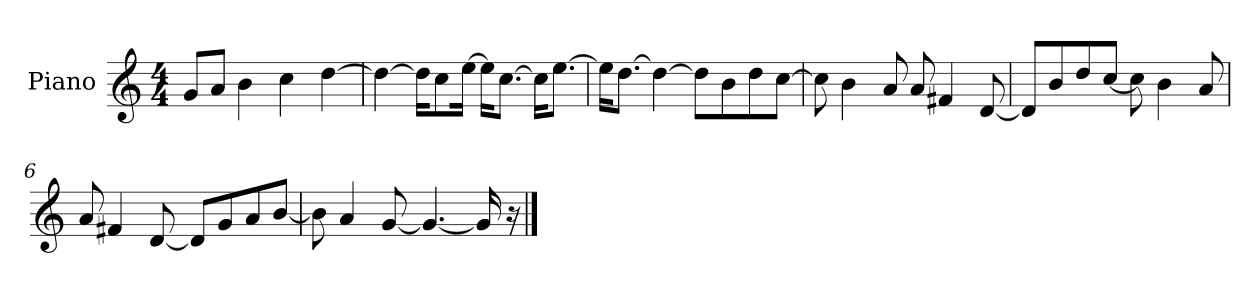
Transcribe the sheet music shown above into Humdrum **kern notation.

**kern
*part1
*staff1
*I"Piano
*I'P-no
*clefG2
*k[]
*M4/4
*MM90
=1
8g/L
8a/J
4b\
4cc\
[4dd\
=2
4dd\_
16dd\KL]
8cc\
[16ee\Jk
16ee\KL]
[8.cc\J
16cc\KL]
[8.ee\J
=3
16ee\KL]
[8.dd\J
4dd\_
8dd\L]
8b\
8dd\
[8cc\J
=4
8cc\]
4b\
8a/
8a/
4f#X/
[8d/
=5
8d/L]
8b/
8dd/
[8cc/J
8cc\]
4b\
8a/
!!LO:LB:g=z
=6
8a/
4f#X/
[8d/
8d/L]
8g/
8a/
[8b/J
=7
8b\]
4a/
[8g/
4.g/_
16g/]
16r
==
*-
